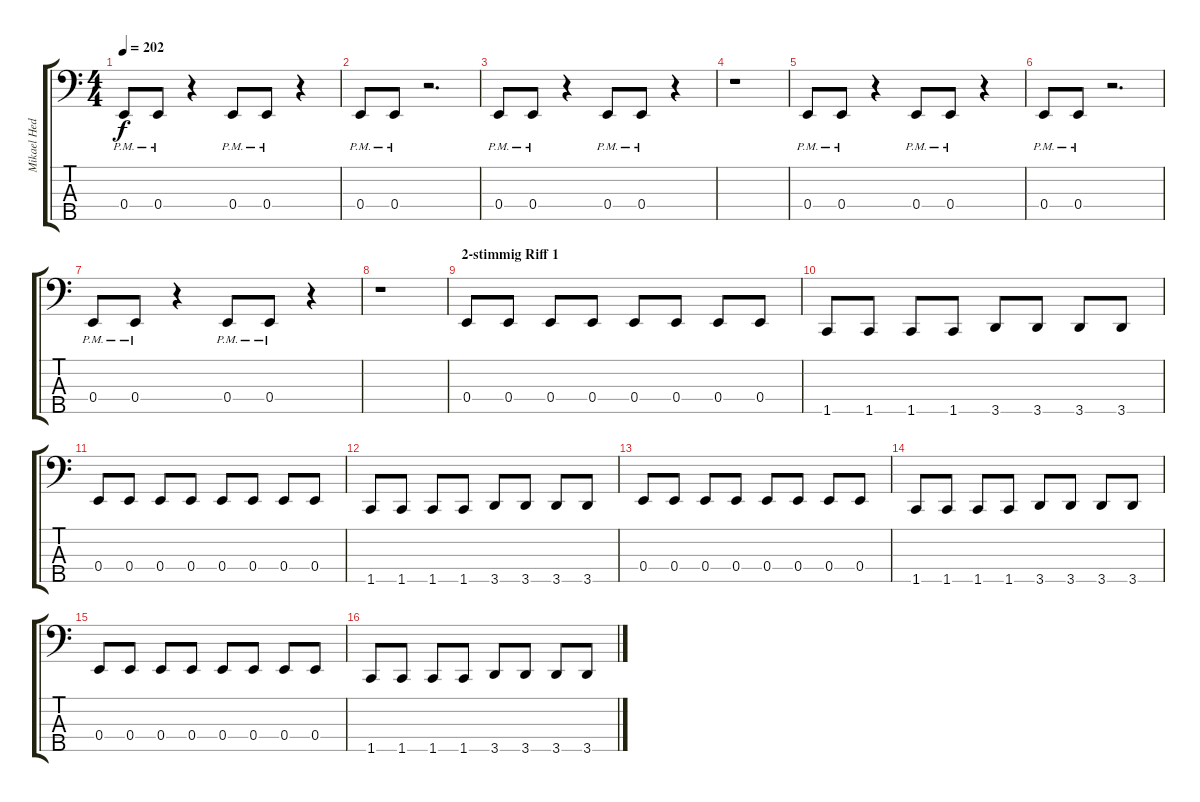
\track ("Mikael Hedlund" "Mikael Hed") {instrument electricbasspick}
\staff {score tabs}
\tuning (G2 D2 A1 E1 B0) {hide}
\ts (4 4)
\tempo 202
\clef f4
\ks c
0.4{pm}.8{dy f} 0.4{pm}.8 r.4 0.4{pm}.8 0.4{pm}.8 r.4 |
0.4{pm}.8 0.4{pm}.8 r.2{d} |
0.4{pm}.8 0.4{pm}.8 r.4 0.4{pm}.8 0.4{pm}.8 r.4 |
r.1 |
0.4{pm}.8 0.4{pm}.8 r.4 0.4{pm}.8 0.4{pm}.8 r.4 |
0.4{pm}.8 0.4{pm}.8 r.2{d} |
0.4{pm}.8 0.4{pm}.8 r.4 0.4{pm}.8 0.4{pm}.8 r.4 |
r.1 |
\section ("" "2-stimmig Riff 1")
0.4.8 0.4.8 0.4.8 0.4.8 0.4.8 0.4.8 0.4.8 0.4.8 |
1.5.8 1.5.8 1.5.8 1.5.8 3.5.8 3.5.8 3.5.8 3.5.8 |
0.4.8 0.4.8 0.4.8 0.4.8 0.4.8 0.4.8 0.4.8 0.4.8 |
1.5.8 1.5.8 1.5.8 1.5.8 3.5.8 3.5.8 3.5.8 3.5.8 |
0.4.8 0.4.8 0.4.8 0.4.8 0.4.8 0.4.8 0.4.8 0.4.8 |
1.5.8 1.5.8 1.5.8 1.5.8 3.5.8 3.5.8 3.5.8 3.5.8 |
0.4.8 0.4.8 0.4.8 0.4.8 0.4.8 0.4.8 0.4.8 0.4.8 |
1.5.8 1.5.8 1.5.8 1.5.8 3.5.8 3.5.8 3.5.8 3.5.8
